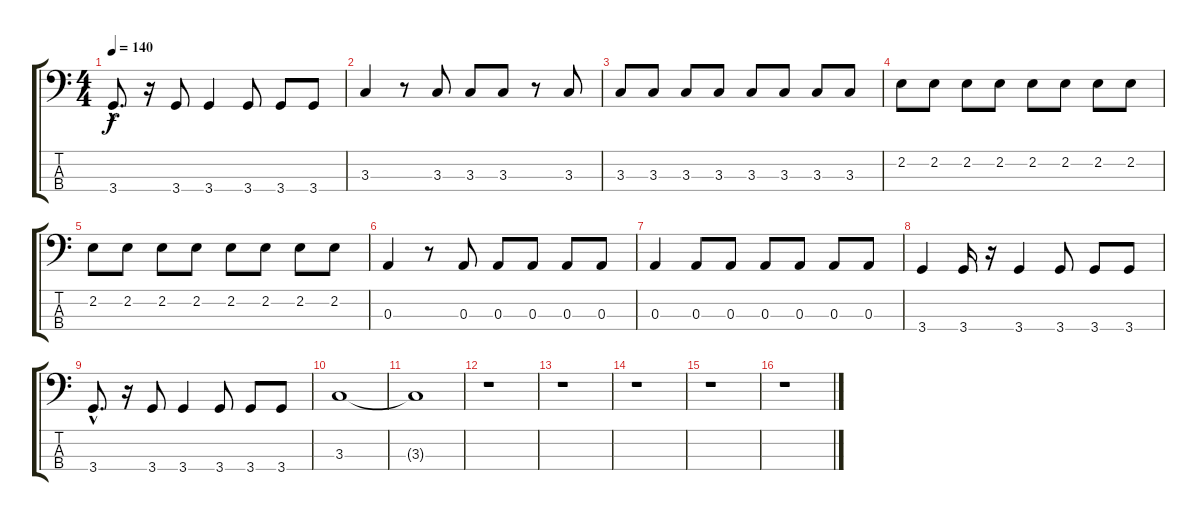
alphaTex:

\track "" {instrument electricbassfinger}
\staff {score tabs}
\tuning (G2 D2 A1 E1) {hide}
\ts (4 4)
\tempo 140
\clef f4
\ks c
3.4{hac}.8{d dy f} r.16 3.4.8 3.4.4 3.4.8 3.4.8 3.4.8 |
3.3.4 r.8 3.3.8 3.3.8 3.3.8 r.8 3.3.8 |
3.3.8 3.3.8 3.3.8 3.3.8 3.3.8 3.3.8 3.3.8 3.3.8 |
2.2.8 2.2.8 2.2.8 2.2.8 2.2.8 2.2.8 2.2.8 2.2.8 |
2.2.8 2.2.8 2.2.8 2.2.8 2.2.8 2.2.8 2.2.8 2.2.8 |
0.3.4 r.8 0.3.8 0.3.8 0.3.8 0.3.8 0.3.8 |
0.3.4 0.3.8 0.3.8 0.3.8 0.3.8 0.3.8 0.3.8 |
3.4.4 3.4.16 r.16 3.4.4 3.4.8 3.4.8 3.4.8 |
3.4{hac}.8{d} r.16 3.4.8 3.4.4 3.4.8 3.4.8 3.4.8 |
3.3.1 |
3.3{t}.1 |
r.1 |
r.1 |
r.1 |
r.1 |
r.1
